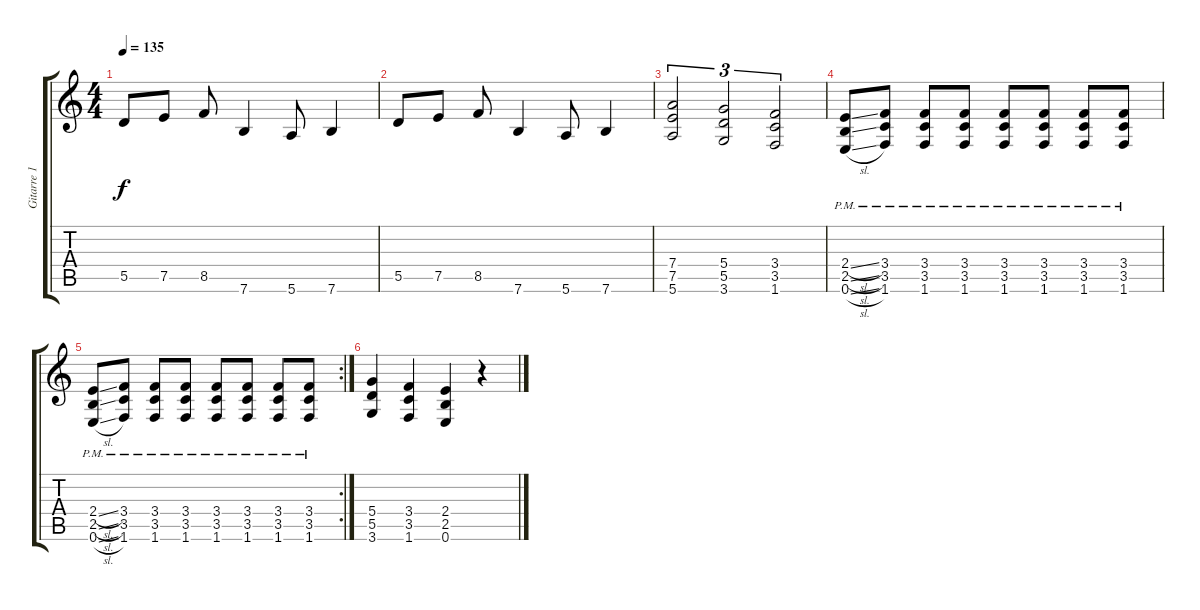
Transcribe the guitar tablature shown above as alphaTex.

\track ("Gitarre 1" "Gitarre 1") {instrument overdrivenguitar}
\staff {score tabs}
\tuning (E4 B3 G3 D3 A2 E2) {hide}
\ts (4 4)
\tempo 135
\clef g2
\ks c
5.5.8{dy f} 7.5.8 8.5.8 7.6.4 5.6.8 7.6.4 |
5.5.8 7.5.8 8.5.8 7.6.4 5.6.8 7.6.4 |
(7.4 7.5 5.6).2{tu (3 2)} (5.4 5.5 3.6).2{tu (3 2)} (3.4 3.5 1.6).2{tu (3 2)} |
(2.4{sl pm} 2.5{sl pm} 0.6{sl pm}).8 (3.4{pm} 3.5{pm} 1.6{pm}).8 (3.4{pm} 3.5{pm} 1.6{pm}).8 (3.4{pm} 3.5{pm} 1.6{pm}).8 (3.4{pm} 3.5{pm} 1.6{pm}).8 (3.4{pm} 3.5{pm} 1.6{pm}).8 (3.4{pm} 3.5{pm} 1.6{pm}).8 (3.4{pm} 3.5{pm} 1.6{pm}).8 |
\rc 2
(2.4{sl pm} 2.5{sl pm} 0.6{sl pm}).8 (3.4{pm} 3.5{pm} 1.6{pm}).8 (3.4{pm} 3.5{pm} 1.6{pm}).8 (3.4{pm} 3.5{pm} 1.6{pm}).8 (3.4{pm} 3.5{pm} 1.6{pm}).8 (3.4{pm} 3.5{pm} 1.6{pm}).8 (3.4{pm} 3.5{pm} 1.6{pm}).8 (3.4{pm} 3.5{pm} 1.6{pm}).8 |
(5.4 5.5 3.6).4 (3.4 3.5 1.6).4 (2.4 2.5 0.6).4 r.4
